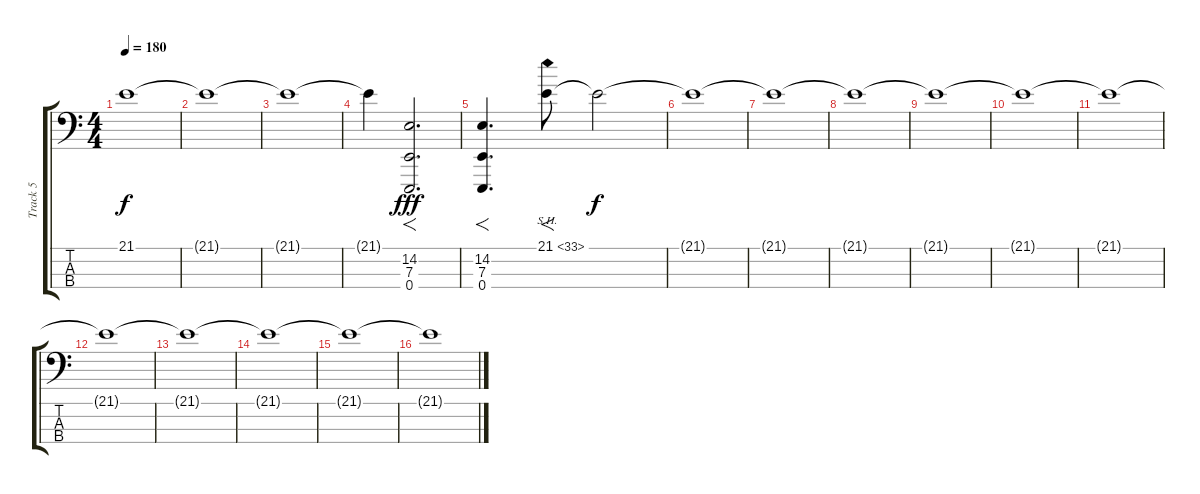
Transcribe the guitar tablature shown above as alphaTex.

\track ("Track 5" "Track 5") {instrument lead2sawtooth}
\staff {score tabs}
\tuning (G2 D2 A1 E1) {hide}
\ts (4 4)
\tempo 180
\clef f4
\ks c
21.1{t}.1{dy f} |
21.1{t}.1 |
21.1{t}.1 |
21.1{t}.4 (14.2 7.3 0.4).2{f d dy fff volume 16 balance 16 instrument brasssection} |
(14.2 7.3 0.4).4{f d} 21.1{sh 12}.8{f instrument stringensemble1} 21.1{t}.2{dy f} |
21.1{t}.1 |
21.1{t}.1 |
21.1{t}.1 |
21.1{t}.1 |
21.1{t}.1 |
21.1{t}.1 |
21.1{t}.1 |
21.1{t}.1 |
21.1{t}.1 |
21.1{t}.1 |
21.1{t}.1
